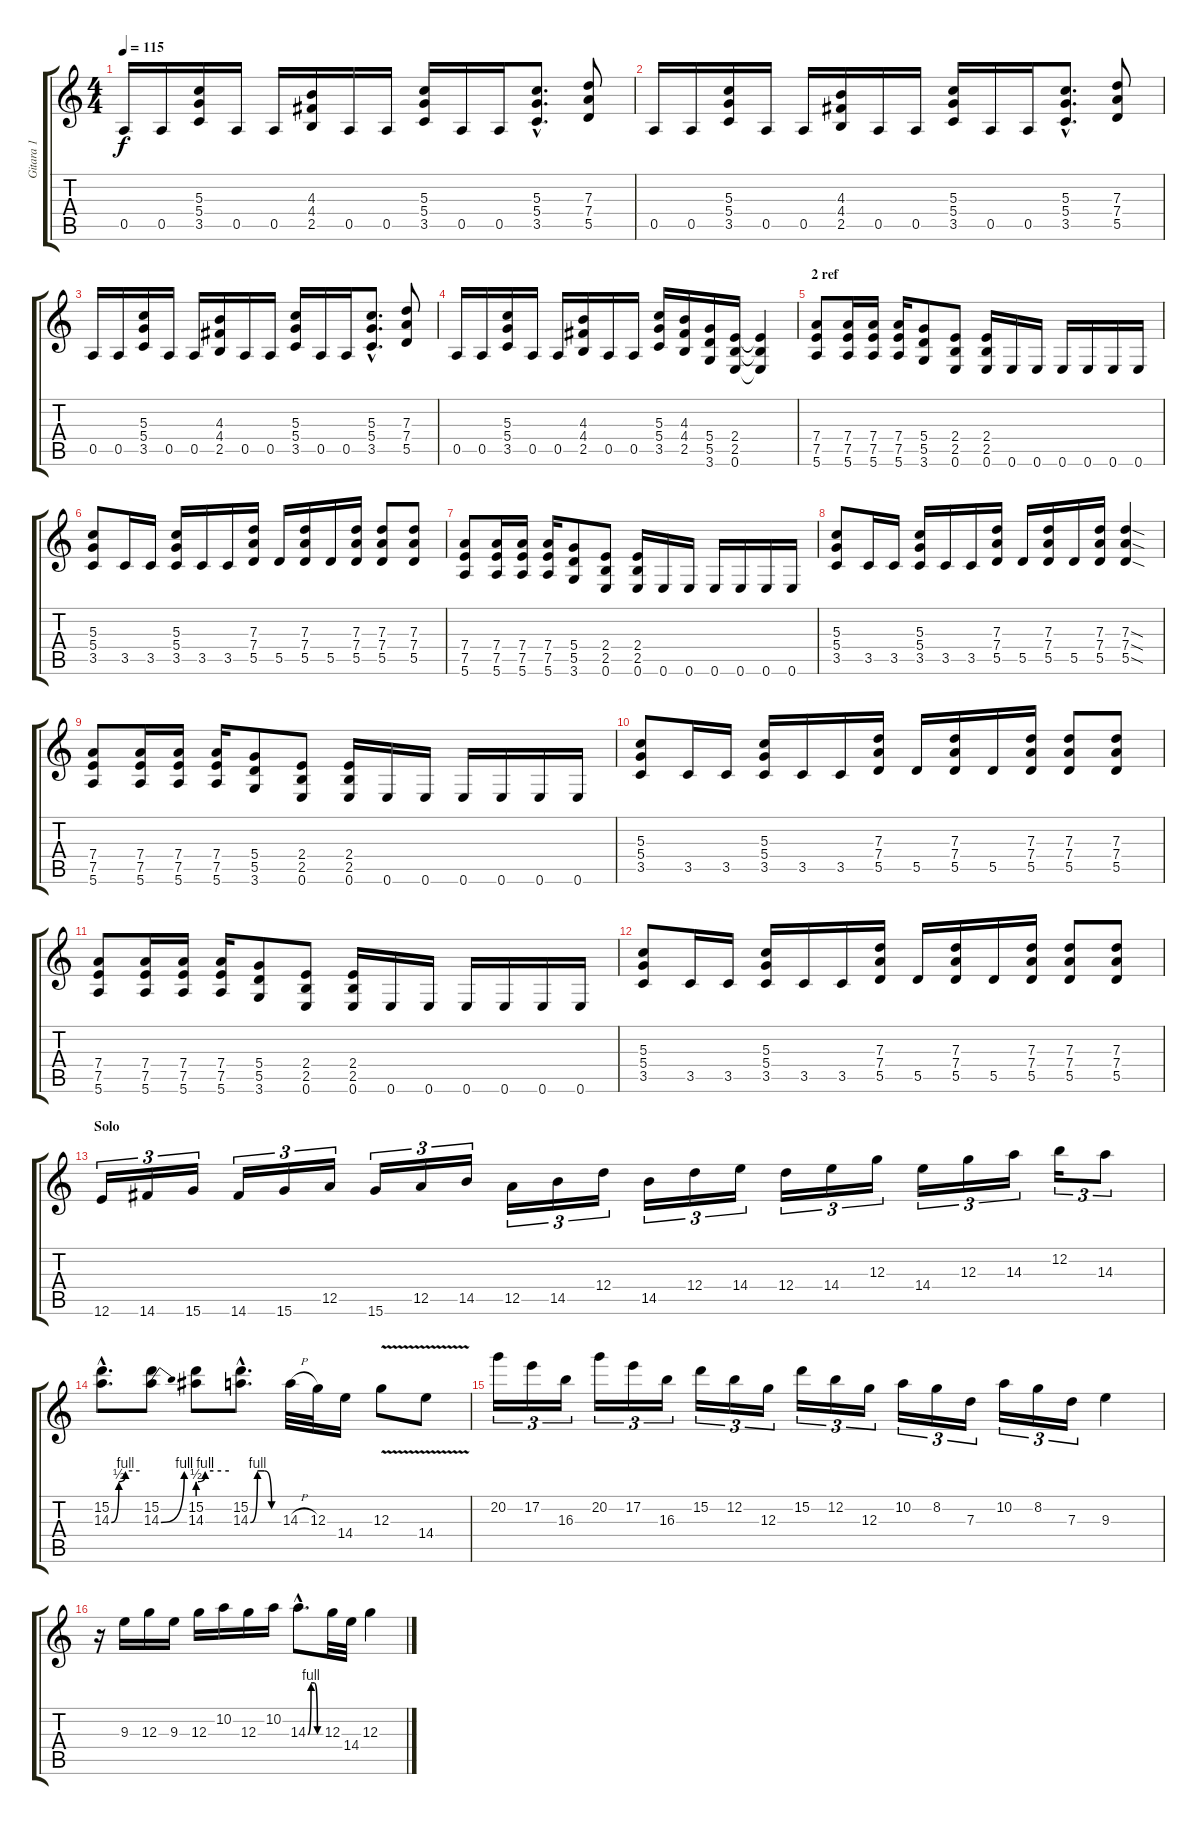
\track ("Gitara 1" "Gitara 1") {instrument overdrivenguitar}
\staff {score tabs}
\tuning (E4 B3 G3 D3 A2 E2) {hide}
\ts (4 4)
\tempo 115
\clef g2
\ks c
0.5.16{dy f} 0.5.16 (5.3 5.4 3.5).16 0.5.16 0.5.16 (4.3 4.4 2.5).16 0.5.16 0.5.16 (5.3 5.4 3.5).16 0.5.16 0.5.16 (5.3{hac} 5.4{hac} 3.5{hac}).8{d} (7.3 7.4 5.5).8 |
0.5.16 0.5.16 (5.3 5.4 3.5).16 0.5.16 0.5.16 (4.3 4.4 2.5).16 0.5.16 0.5.16 (5.3 5.4 3.5).16 0.5.16 0.5.16 (5.3{hac} 5.4{hac} 3.5{hac}).8{d} (7.3 7.4 5.5).8 |
0.5.16 0.5.16 (5.3 5.4 3.5).16 0.5.16 0.5.16 (4.3 4.4 2.5).16 0.5.16 0.5.16 (5.3 5.4 3.5).16 0.5.16 0.5.16 (5.3{hac} 5.4{hac} 3.5{hac}).8{d} (7.3 7.4 5.5).8 |
0.5.16 0.5.16 (5.3 5.4 3.5).16 0.5.16 0.5.16 (4.3 4.4 2.5).16 0.5.16 0.5.16 (5.3 5.4 3.5).16 (4.3 4.4 2.5).16 (5.4 5.5 3.6).16 (2.4 2.5 0.6).16 (2.4{t} 2.5{t} 0.6{t}).4 |
\section ("" "2 ref")
(7.4 7.5 5.6).8 (7.4 7.5 5.6).16 (7.4 7.5 5.6).16 (7.4 7.5 5.6).16 (5.4 5.5 3.6).8 (2.4 2.5 0.6).8 (2.4 2.5 0.6).16 0.6.16 0.6.16 0.6.16 0.6.16 0.6.16 0.6.16 |
(5.3 5.4 3.5).8 3.5.16 3.5.16 (5.3 5.4 3.5).16 3.5.16 3.5.16 (7.3 7.4 5.5).16 5.5.16 (7.3 7.4 5.5).16 5.5.16 (7.3 7.4 5.5).16 (7.3 7.4 5.5).8 (7.3 7.4 5.5).8 |
(7.4 7.5 5.6).8 (7.4 7.5 5.6).16 (7.4 7.5 5.6).16 (7.4 7.5 5.6).16 (5.4 5.5 3.6).8 (2.4 2.5 0.6).8 (2.4 2.5 0.6).16 0.6.16 0.6.16 0.6.16 0.6.16 0.6.16 0.6.16 |
(5.3 5.4 3.5).8 3.5.16 3.5.16 (5.3 5.4 3.5).16 3.5.16 3.5.16 (7.3 7.4 5.5).16 5.5.16 (7.3 7.4 5.5).16 5.5.16 (7.3 7.4 5.5).16 (7.3{sod} 7.4{sod} 5.5{sod}).4 |
(7.4 7.5 5.6).8 (7.4 7.5 5.6).16 (7.4 7.5 5.6).16 (7.4 7.5 5.6).16 (5.4 5.5 3.6).8 (2.4 2.5 0.6).8 (2.4 2.5 0.6).16 0.6.16 0.6.16 0.6.16 0.6.16 0.6.16 0.6.16 |
(5.3 5.4 3.5).8 3.5.16 3.5.16 (5.3 5.4 3.5).16 3.5.16 3.5.16 (7.3 7.4 5.5).16 5.5.16 (7.3 7.4 5.5).16 5.5.16 (7.3 7.4 5.5).16 (7.3 7.4 5.5).8 (7.3 7.4 5.5).8 |
(7.4 7.5 5.6).8 (7.4 7.5 5.6).16 (7.4 7.5 5.6).16 (7.4 7.5 5.6).16 (5.4 5.5 3.6).8 (2.4 2.5 0.6).8 (2.4 2.5 0.6).16 0.6.16 0.6.16 0.6.16 0.6.16 0.6.16 0.6.16 |
(5.3 5.4 3.5).8 3.5.16 3.5.16 (5.3 5.4 3.5).16 3.5.16 3.5.16 (7.3 7.4 5.5).16 5.5.16 (7.3 7.4 5.5).16 5.5.16 (7.3 7.4 5.5).16 (7.3 7.4 5.5).8 (7.3 7.4 5.5).8 |
\section ("" "Solo")
12.6.16{tu (3 2)} 14.6.16{tu (3 2)} 15.6.16{tu (3 2)} 14.6.16{tu (3 2)} 15.6.16{tu (3 2)} 12.5.16{tu (3 2)} 15.6.16{tu (3 2)} 12.5.16{tu (3 2)} 14.5.16{tu (3 2)} 12.5.16{tu (3 2)} 14.5.16{tu (3 2)} 12.4.16{tu (3 2)} 14.5.16{tu (3 2)} 12.4.16{tu (3 2)} 14.4.16{tu (3 2)} 12.4.16{tu (3 2)} 14.4.16{tu (3 2)} 12.3.16{tu (3 2)} 14.4.16{tu (3 2)} 12.3.16{tu (3 2)} 14.3.16{tu (3 2)} 12.2.16{tu (3 2)} 14.3.8{tu (3 2)} |
(15.2{hac} 14.3{be (custom 0 0 16 2 30 4 60 4) hac}).8{d} (15.2 14.3{be (bend 0 0 60 4)}).8 (15.2 14.3{be (custom 0 2 14 4 30 4 45 4 60 4)}).8 (15.2 14.3{be (custom 0 0 15 4 30 4 45 0 60 0) hac}).8{d} 14.3{h}.32 12.3.32 14.4.16 12.3{v}.8 14.4{v}.8 |
20.2.16{tu (3 2)} 17.2.16{tu (3 2)} 16.3.16{tu (3 2)} 20.2.16{tu (3 2)} 17.2.16{tu (3 2)} 16.3.16{tu (3 2)} 15.2.16{tu (3 2)} 12.2.16{tu (3 2)} 12.3.16{tu (3 2)} 15.2.16{tu (3 2)} 12.2.16{tu (3 2)} 12.3.16{tu (3 2)} 10.2.16{tu (3 2)} 8.2.16{tu (3 2)} 7.3.16{tu (3 2)} 10.2.16{tu (3 2)} 8.2.16{tu (3 2)} 7.3.16{tu (3 2)} 9.3.4 |
r.16 9.3.16 12.3.16 9.3.16 12.3.16 10.2.16 12.3.16 10.2.16 14.3{be (custom 0 0 15 4 30 4 45 0 60 0) hac}.8{d} 12.3.32 14.4.32 12.3.4
